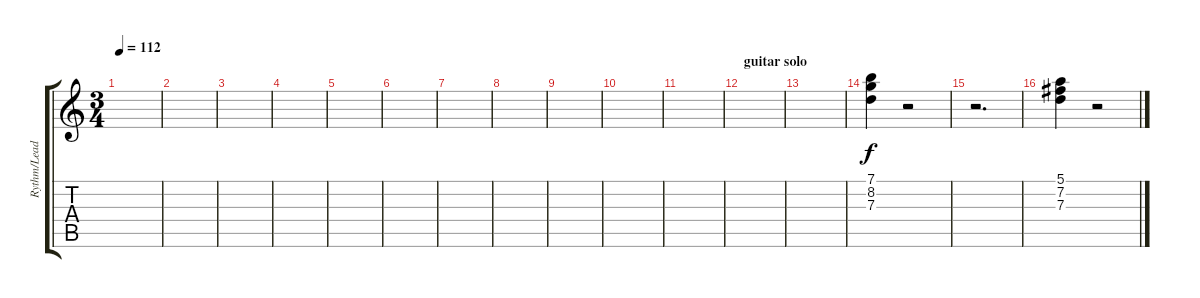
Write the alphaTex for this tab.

\track ("Rythm/Lead Guitar (David Gilmour)" "Rythm/Lead") {instrument electricguitarclean}
\staff {score tabs}
\tuning (E4 B3 G3 D3 A2 E2) {hide}
\ts (3 4)
\tempo 112
\clef g2
\ks c
|
|
|
|
|
|
|
|
|
|
|
\section ("" "guitar solo")
|
|
(7.1 8.2 7.3).4 r.2 |
r.2{d} |
(5.1 7.2 7.3).4 r.2
